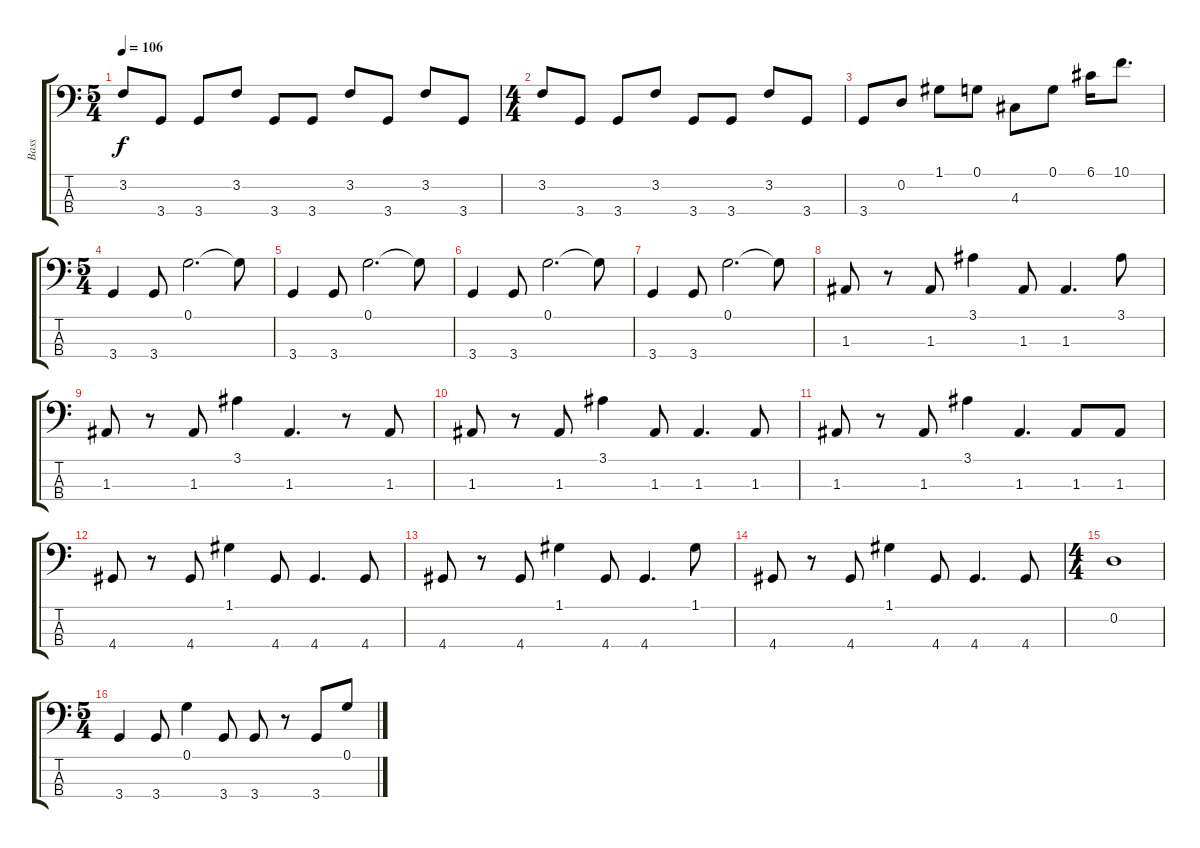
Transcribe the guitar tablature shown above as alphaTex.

\track ("Bass" "Bass") {instrument slapbass2}
\staff {score tabs}
\tuning (G2 D2 A1 E1) {hide}
\ts (5 4)
\tempo 106
\clef f4
\ks c
3.2.8{dy f} 3.4.8 3.4.8 3.2.8 3.4.8 3.4.8 3.2.8 3.4.8 3.2.8 3.4.8 |
\ts (4 4)
3.2.8 3.4.8 3.4.8 3.2.8 3.4.8 3.4.8 3.2.8 3.4.8 |
3.4.8 0.2.8 1.1.8 0.1.8 4.3.8 0.1.8 6.1.16 10.1.8{d} |
\ts (5 4)
3.4.4 3.4.8 0.1.2{d} 0.1{t}.8 |
3.4.4 3.4.8 0.1.2{d} 0.1{t}.8 |
3.4.4 3.4.8 0.1.2{d} 0.1{t}.8 |
3.4.4 3.4.8 0.1.2{d} 0.1{t}.8 |
1.3.8 r.8 1.3.8 3.1.4 1.3.8 1.3.4{d} 3.1.8 |
1.3.8 r.8 1.3.8 3.1.4 1.3.4{d} r.8 1.3.8 |
1.3.8 r.8 1.3.8 3.1.4 1.3.8 1.3.4{d} 1.3.8 |
1.3.8 r.8 1.3.8 3.1.4 1.3.4{d} 1.3.8 1.3.8 |
4.4.8 r.8 4.4.8 1.1.4 4.4.8 4.4.4{d} 4.4.8 |
4.4.8 r.8 4.4.8 1.1.4 4.4.8 4.4.4{d} 1.1.8 |
4.4.8 r.8 4.4.8 1.1.4 4.4.8 4.4.4{d} 4.4.8 |
\ts (4 4)
0.2.1{volume 15} |
\ts (5 4)
3.4.4{volume 16} 3.4.8 0.1.4 3.4.8 3.4.8 r.8 3.4.8 0.1.8
